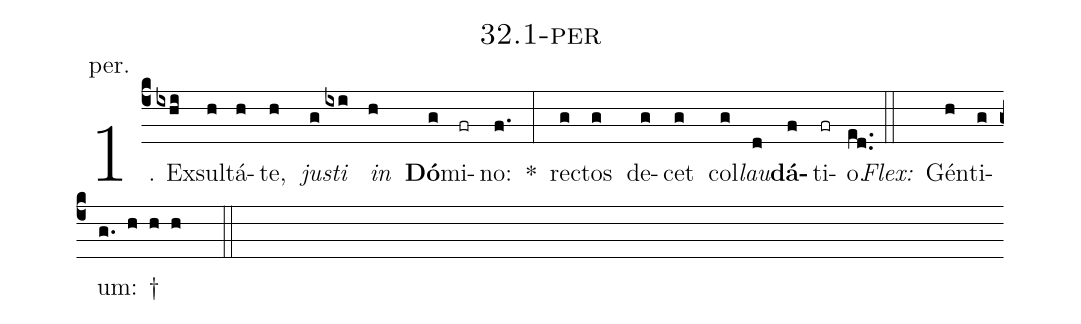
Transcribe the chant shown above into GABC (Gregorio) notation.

name: 32.1-per;
annotation: per.;
%%
(c4)1. Ex(ixhi)sul(h)tá(h)te,(h) <i>jus</i>(g)<i>ti</i>(ixi) <i>in</i>(h) <b>Dó</b>(g)mi(fr)no:(f.) *(:) rec(g)tos(g) de(g)cet(g) col(g)<i>lau</i>(d)<b>dá</b>(f)ti(fr)o.(ed..) (::)
<i>Flex:</i>()  Gén(h)ti(g)um: †(g. h h h  ::)
